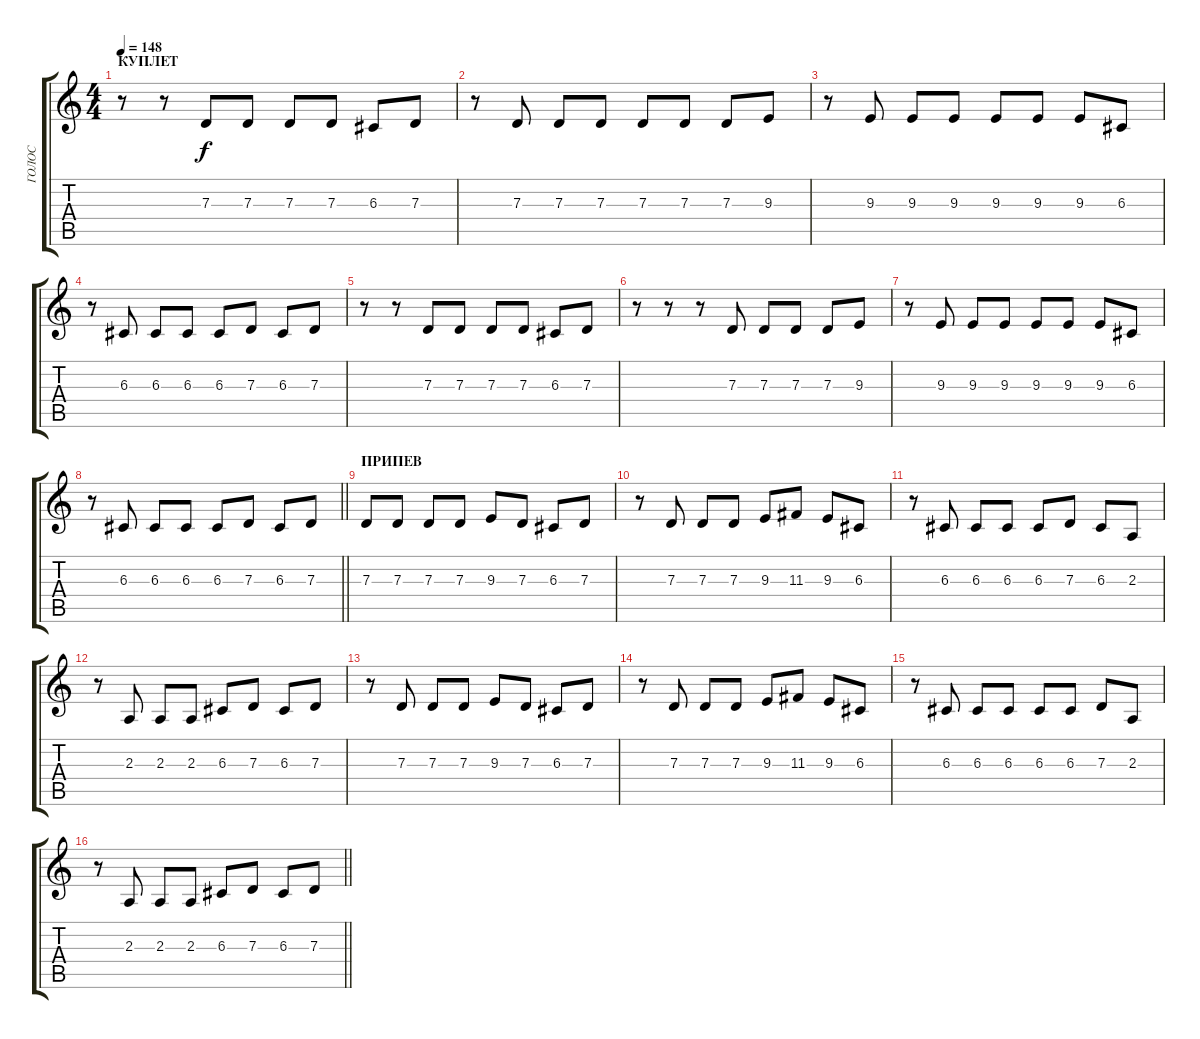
\track ("ГОЛОС" "ГОЛОС") {instrument electricgrandpiano}
\staff {score tabs}
\tuning (E4 B3 G3 D3 A2 E2) {hide}
\ts (4 4)
\section ("" "КУПЛЕТ")
\tempo 148
\clef g2
\ks c
r.8{dy f} r.8 7.3.8 7.3.8 7.3.8 7.3.8 6.3.8 7.3.8 |
r.8 7.3.8 7.3.8 7.3.8 7.3.8 7.3.8 7.3.8 9.3.8 |
r.8 9.3.8 9.3.8 9.3.8 9.3.8 9.3.8 9.3.8 6.3.8 |
r.8 6.3.8 6.3.8 6.3.8 6.3.8 7.3.8 6.3.8 7.3.8 |
r.8 r.8 7.3.8 7.3.8 7.3.8 7.3.8 6.3.8 7.3.8 |
r.8 r.8 r.8 7.3.8 7.3.8 7.3.8 7.3.8 9.3.8 |
r.8 9.3.8 9.3.8 9.3.8 9.3.8 9.3.8 9.3.8 6.3.8 |
\barLineRight lightlight
r.8 6.3.8 6.3.8 6.3.8 6.3.8 7.3.8 6.3.8 7.3.8 |
\section ("" "ПРИПЕВ")
7.3.8 7.3.8 7.3.8 7.3.8 9.3.8 7.3.8 6.3.8 7.3.8 |
r.8 7.3.8 7.3.8 7.3.8 9.3.8 11.3.8 9.3.8 6.3.8 |
r.8 6.3.8 6.3.8 6.3.8 6.3.8 7.3.8 6.3.8 2.3.8 |
r.8 2.3.8 2.3.8 2.3.8 6.3.8 7.3.8 6.3.8 7.3.8 |
r.8 7.3.8 7.3.8 7.3.8 9.3.8 7.3.8 6.3.8 7.3.8 |
r.8 7.3.8 7.3.8 7.3.8 9.3.8 11.3.8 9.3.8 6.3.8 |
r.8 6.3.8 6.3.8 6.3.8 6.3.8 6.3.8 7.3.8 2.3.8 |
\barLineRight lightlight
r.8 2.3.8 2.3.8 2.3.8 6.3.8 7.3.8 6.3.8 7.3.8
